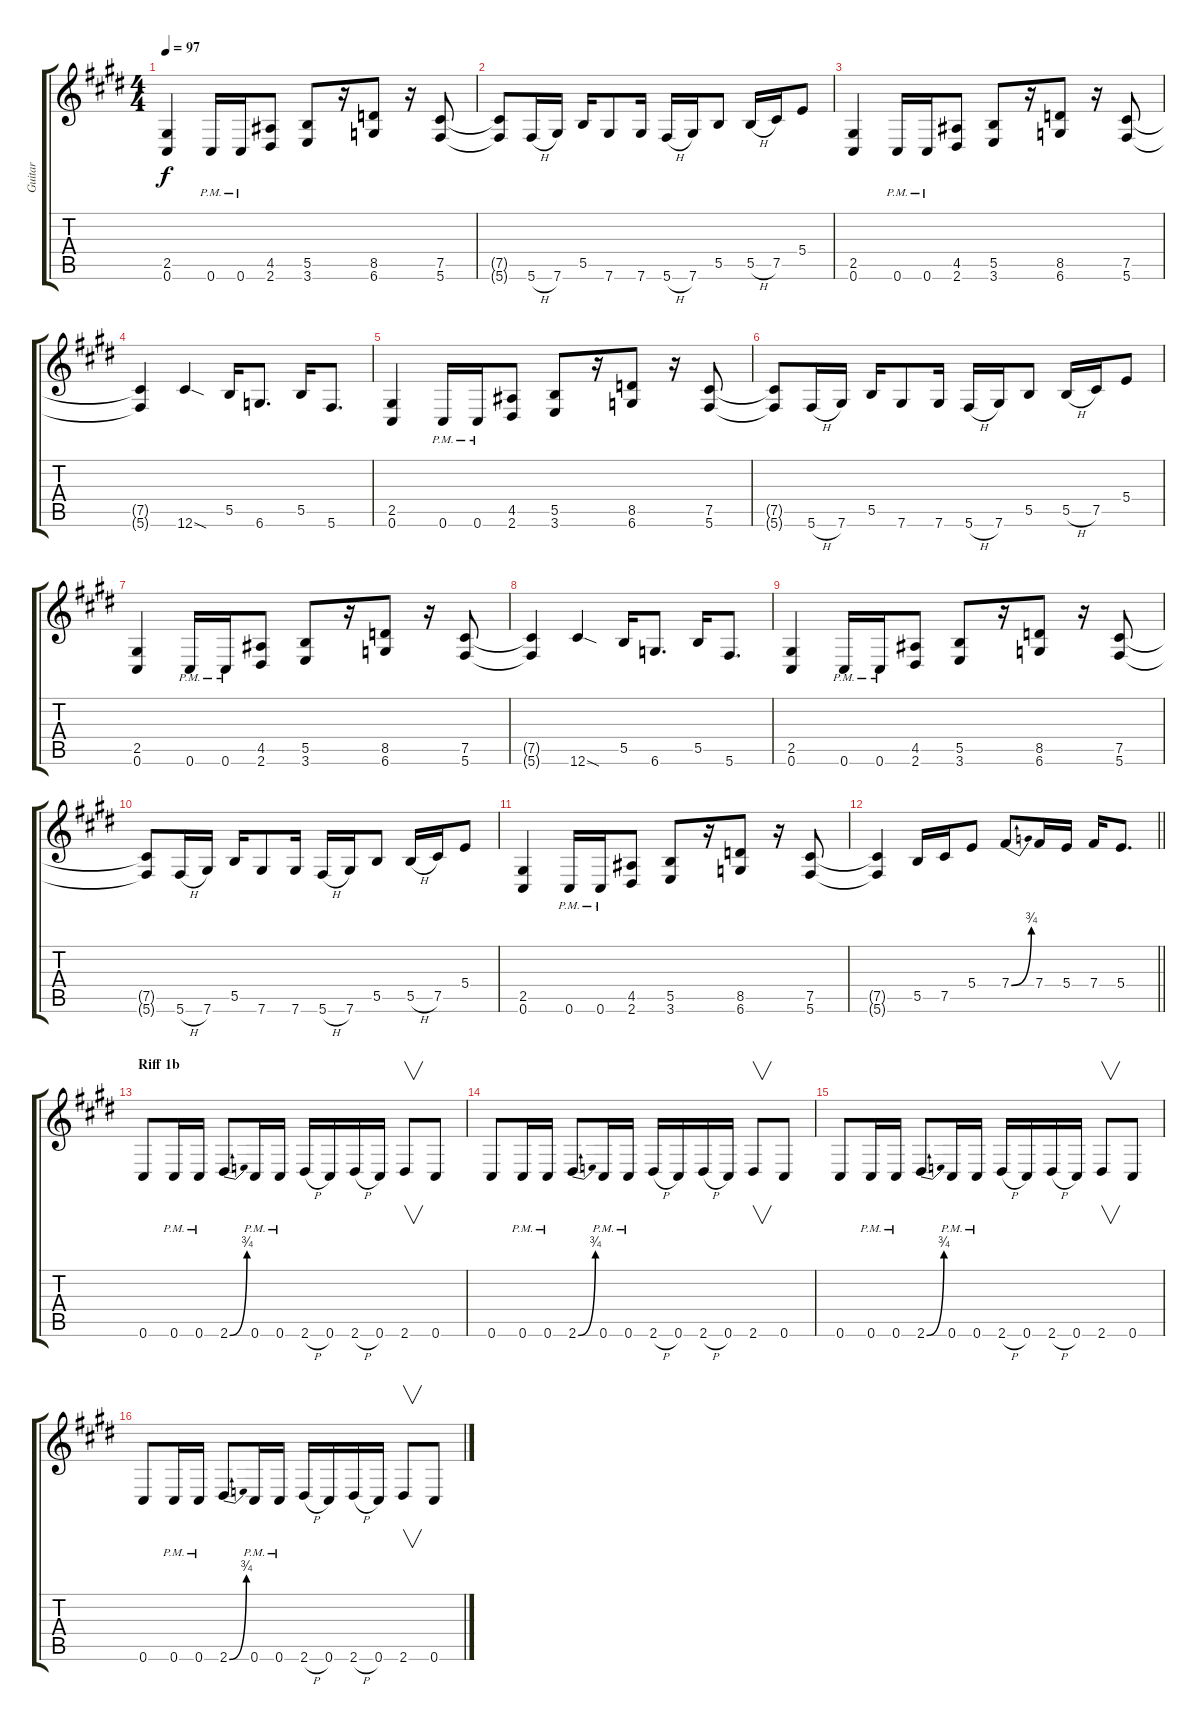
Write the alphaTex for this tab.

\track ("Guitar" "Guitar") {instrument distortionguitar}
\staff {score tabs}
\tuning (Db4 Ab3 E3 B2 Gb2 Db2) {hide}
\ts (4 4)
\tempo 97
\clef g2
\ks e
(2.5 0.6).4{dy f} 0.6{pm}.16 0.6{pm}.16 (4.5 2.6).8 (5.5 3.6).8 r.16 (8.5 6.6).8 r.16 (7.5 5.6).8 |
(7.5{t} 5.6{t}).8 5.6{h}.16 7.6.16 5.5.16 7.6.8 7.6.16 5.6{h}.16 7.6.16 5.5.8 5.5{h}.16 7.5.16 5.4.8 |
(2.5 0.6).4 0.6{pm}.16 0.6{pm}.16 (4.5 2.6).8 (5.5 3.6).8 r.16 (8.5 6.6).8 r.16 (7.5 5.6).8 |
(7.5{t} 5.6{t}).4 12.6{sod}.4 5.5.16 6.6.8{d} 5.5.16 5.6.8{d} |
(2.5 0.6).4 0.6{pm}.16 0.6{pm}.16 (4.5 2.6).8 (5.5 3.6).8 r.16 (8.5 6.6).8 r.16 (7.5 5.6).8 |
(7.5{t} 5.6{t}).8 5.6{h}.16 7.6.16 5.5.16 7.6.8 7.6.16 5.6{h}.16 7.6.16 5.5.8 5.5{h}.16 7.5.16 5.4.8 |
(2.5 0.6).4 0.6{pm}.16 0.6{pm}.16 (4.5 2.6).8 (5.5 3.6).8 r.16 (8.5 6.6).8 r.16 (7.5 5.6).8 |
(7.5{t} 5.6{t}).4 12.6{sod}.4 5.5.16 6.6.8{d} 5.5.16 5.6.8{d} |
(2.5 0.6).4 0.6{pm}.16 0.6{pm}.16 (4.5 2.6).8 (5.5 3.6).8 r.16 (8.5 6.6).8 r.16 (7.5 5.6).8 |
(7.5{t} 5.6{t}).8 5.6{h}.16 7.6.16 5.5.16 7.6.8 7.6.16 5.6{h}.16 7.6.16 5.5.8 5.5{h}.16 7.5.16 5.4.8 |
(2.5 0.6).4 0.6{pm}.16 0.6{pm}.16 (4.5 2.6).8 (5.5 3.6).8 r.16 (8.5 6.6).8 r.16 (7.5 5.6).8 |
\barLineRight lightlight
(7.5{t} 5.6{t}).4 5.5.16 7.5.16 5.4.8 7.4{be (bend 0 0 60 3)}.8 7.4.16 5.4.16 7.4.16 5.4.8{d} |
\section ("" "Riff 1b")
0.6.8 0.6{pm}.16 0.6{pm}.16 2.6{be (bend 0 0 60 3)}.8 0.6{pm}.16 0.6{pm}.16 2.6{h}.16 0.6.16 2.6{h}.16 0.6.16 2.6.8{v} 0.6.8 |
0.6.8 0.6{pm}.16 0.6{pm}.16 2.6{be (bend 0 0 60 3)}.8 0.6{pm}.16 0.6{pm}.16 2.6{h}.16 0.6.16 2.6{h}.16 0.6.16 2.6.8{v} 0.6.8 |
0.6.8 0.6{pm}.16 0.6{pm}.16 2.6{be (bend 0 0 60 3)}.8 0.6{pm}.16 0.6{pm}.16 2.6{h}.16 0.6.16 2.6{h}.16 0.6.16 2.6.8{v} 0.6.8 |
0.6.8 0.6{pm}.16 0.6{pm}.16 2.6{be (bend 0 0 60 3)}.8 0.6{pm}.16 0.6{pm}.16 2.6{h}.16 0.6.16 2.6{h}.16 0.6.16 2.6.8{v} 0.6.8
